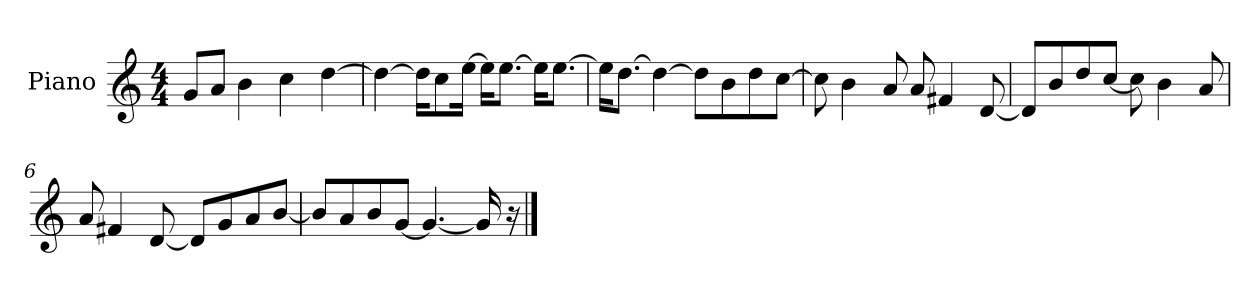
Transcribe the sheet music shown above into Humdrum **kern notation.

**kern
*part1
*staff1
*I"Piano
*I'P-no
*clefG2
*k[]
*M4/4
*MM90
=1
8g/L
8a/J
4b\
4cc\
[4dd\
=2
4dd\_
16dd\KL]
8cc\
[16ee\Jk
16ee\KL]
[8.ee\J
16ee\KL]
[8.ee\J
=3
16ee\KL]
[8.dd\J
4dd\_
8dd\L]
8b\
8dd\
[8cc\J
=4
8cc\]
4b\
8a/
8a/
4f#X/
[8d/
=5
8d/L]
8b/
8dd/
[8cc/J
8cc\]
4b\
8a/
!!LO:LB:g=z
=6
8a/
4f#X/
[8d/
8d/L]
8g/
8a/
[8b/J
=7
8b/L]
8a/
8b/
[8g/J
4.g/_
16g/]
16r
==
*-
